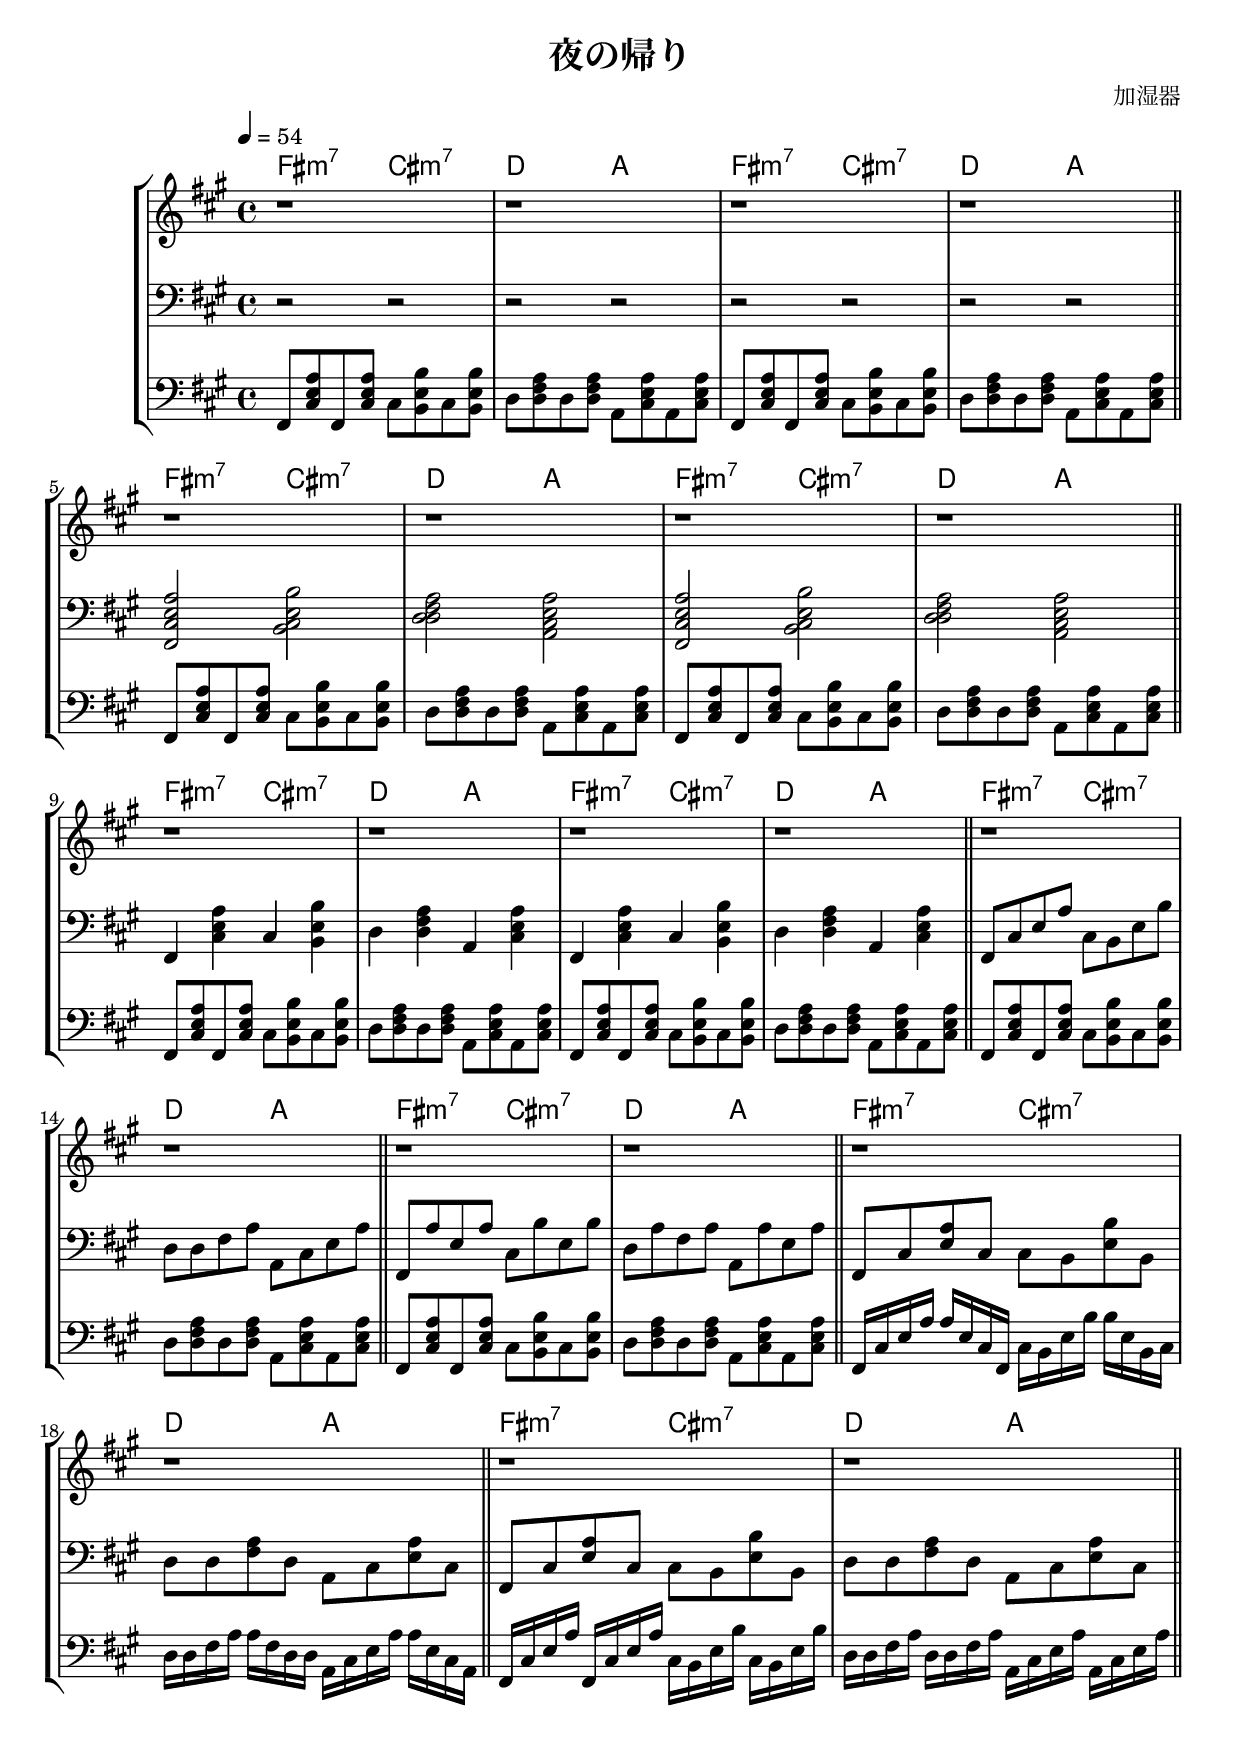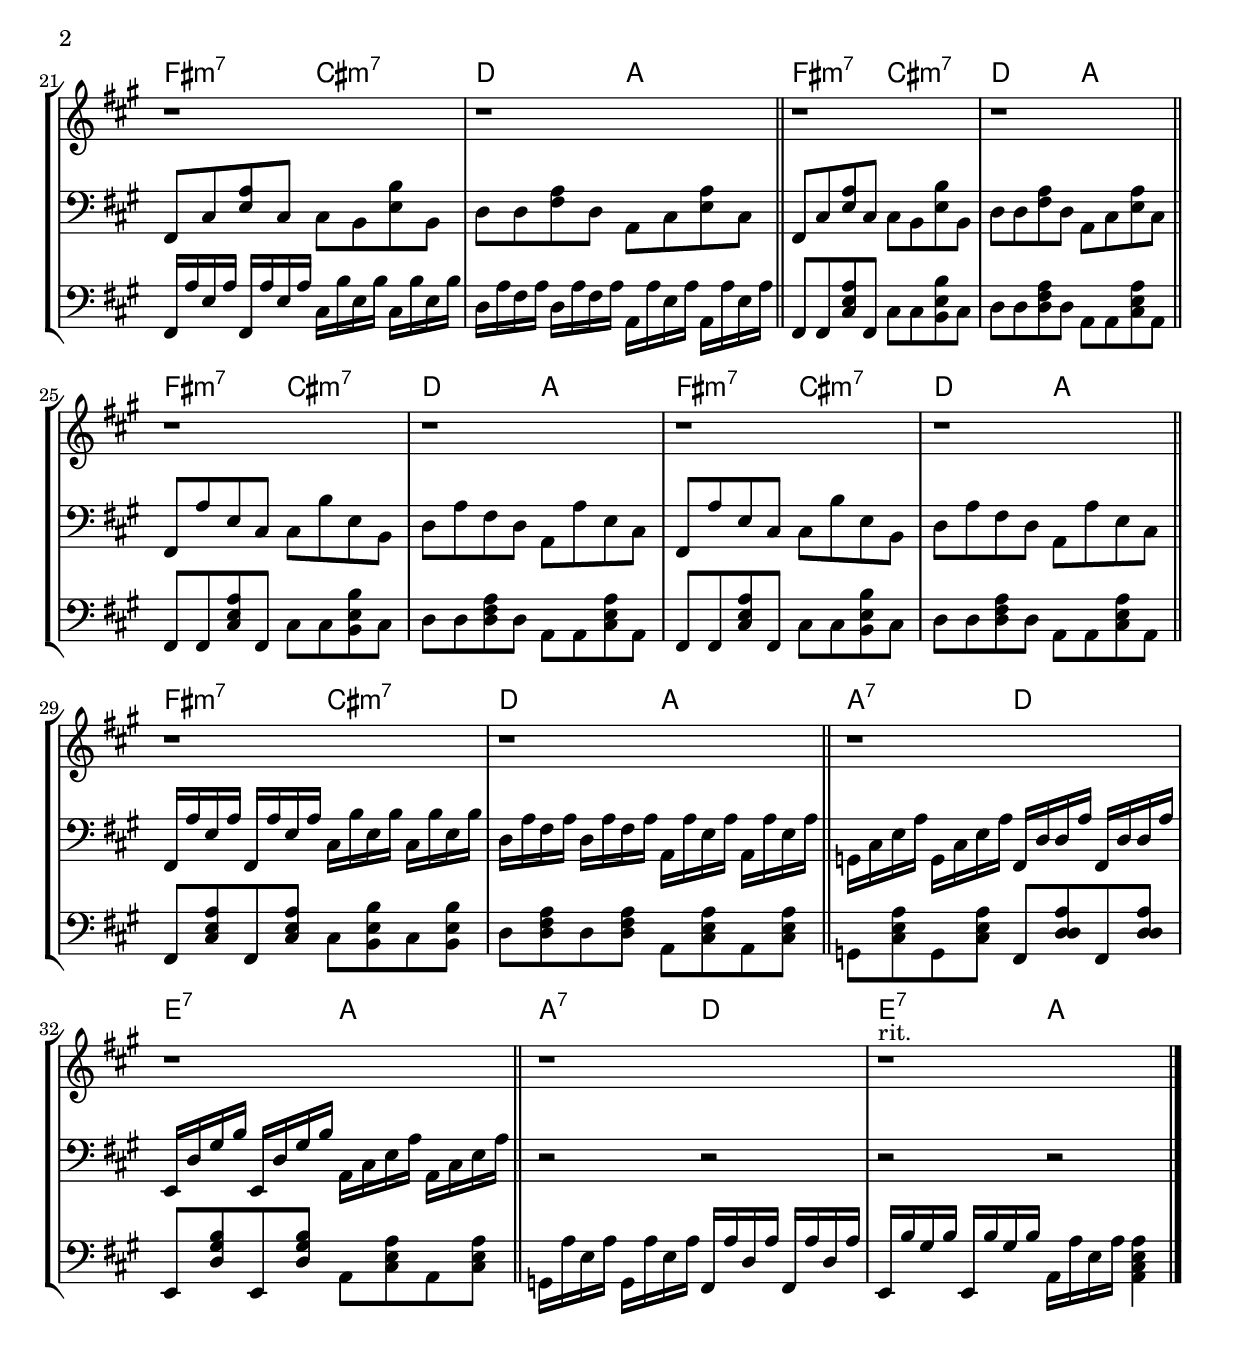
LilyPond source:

\version "2.12.1"

\header {
	title = \markup {夜の帰り}
	composer = \markup \center-column {加湿器}
}

harmony = \chordmode {
	fis2:min7 cis:min7 d a fis:min7 cis:min7 d a 

	fis:min7 cis:min7 d a fis:min7 cis:min7 d a 

	fis:min7 cis:min7 d a fis:min7 cis:min7 d a 

	fis:min7 cis:min7 d a 

	fis:min7 cis:min7 d a 

	fis:min7 cis:min7 d a 

	fis:min7 cis:min7 d a 

	fis:min7 cis:min7 d a 

	fis:min7 cis:min7 d a 

	fis:min7 cis:min7 d a fis:min7 cis:min7 d a 

	fis:min7 cis:min7 d a 

	a:7 d e:7 a 

	a:7 d e:7 a 
}

melody = {
	\key a \major
	\tempo 4 = 54
	r1 | r1 | r1 | r1   
	r1 | r1 | r1 | r1   
	r1 | r1 | r1 | r1   
	r1 | r1   
	r1 | r1   
	r1 | r1   
	r1 | r1   
	r1 | r1   
	r1 | r1   
	r1 | r1 | r1 | r1   
	r1 | r1   
	r1 | r1   
	r1 | r1^"rit." \bar "|."
}

words = \lyricmode {
	
	
	
	
	
	
	
	
	
	
	
	
	
}

tempochange = {
	\tempo 4 = 54
	r1 | r1 | r1 | r1 \bar "||"
	\tempo 4 = 54
	r1 | r1 | r1 | r1 \bar "||"
	\tempo 4 = 54
	r1 | r1 | r1 | r1 \bar "||"
	\tempo 4 = 54
	r1 | r1 \bar "||"
	\tempo 4 = 54
	r1 | r1 \bar "||"
	\tempo 4 = 54
	r1 | r1 \bar "||"
	\tempo 4 = 54
	r1 | r1 \bar "||"
	\tempo 4 = 54
	r1 | r1 \bar "||"
	\tempo 4 = 54
	r1 | r1 \bar "||"
	\tempo 4 = 54
	r1 | r1 | r1 | r1 \bar "||"
	\tempo 4 = 54
	r1 | r1 \bar "||"
	\tempo 4 = 54
	r1 | r1 \bar "||"
	\tempo 4 = 54
	r1 | \tempo 4 = 40 r2 \tempo 4 = 36 r2 \bar "|."
}

mainacc = {
	\clef bass
	\set Staff.midiInstrument = #"Acoustic grand"
	\key a \major
	\tempo 4 = 54
	r2
	r2
	r2
	r2
	r2
	r2
	r2
	r2
	\bar "||"

	\set Staff.midiInstrument = #"Acoustic Guitar (nylon)"
	<fis, cis e a>2
	<cis b, e b>2
	<d d fis a>2
	<a, cis e a>2
	<fis, cis e a>2
	<cis b, e b>2
	<d d fis a>2
	<a, cis e a>2
	\bar "||"

	\set Staff.midiInstrument = #"Acoustic Guitar (nylon)"
	fis,4 <cis e a>4
	cis4 <b, e b>4
	d4 <d fis a>4
	a,4 <cis e a>4
	fis,4 <cis e a>4
	cis4 <b, e b>4
	d4 <d fis a>4
	a,4 <cis e a>4
	\bar "||"

	\set Staff.midiInstrument = #"Acoustic Guitar (nylon)"
	fis,8 cis8 e8 a8
	cis8 b,8 e8 b8
	d8 d8 fis8 a8
	a,8 cis8 e8 a8
	\bar "||"

	\set Staff.midiInstrument = #"Acoustic Guitar (nylon)"
	fis,8 a e a
	cis8 b e b
	d8 a fis a
	a,8 a e a
	\bar "||"

	\set Staff.midiInstrument = #"Acoustic Guitar (nylon)"
	fis,8 cis <e a> cis
	cis8 b, <e b> b,
	d8 d <fis a> d
	a,8 cis <e a> cis
	\bar "||"

	\set Staff.midiInstrument = #"Acoustic Guitar (nylon)"
	fis,8 cis <e a> cis
	cis8 b, <e b> b,
	d8 d <fis a> d
	a,8 cis <e a> cis
	\bar "||"

	\set Staff.midiInstrument = #"Acoustic Guitar (nylon)"
	fis,8 cis <e a> cis
	cis8 b, <e b> b,
	d8 d <fis a> d
	a,8 cis <e a> cis
	\bar "||"

	\set Staff.midiInstrument = #"Acoustic Guitar (nylon)"
	fis,8 cis <e a> cis
	cis8 b, <e b> b,
	d8 d <fis a> d
	a,8 cis <e a> cis
	\bar "||"

	\set Staff.midiInstrument = #"Acoustic Guitar (nylon)"
	fis,8 a e cis
	cis8 b e b,
	d8 a fis d
	a,8 a e cis
	fis,8 a e cis
	cis8 b e b,
	d8 a fis d
	a,8 a e cis
	\bar "||"

	\set Staff.midiInstrument = #"Acoustic Guitar (nylon)"
	fis,16 a e a fis, a e a
	cis16 b e b cis b e b
	d16 a fis a d a fis a
	a,16 a e a a, a e a
	\bar "||"

	\set Staff.midiInstrument = #"Acoustic Guitar (nylon)"
	g,16 cis e a g, cis e a
	fis,16 d d a fis, d d a
	e,16 d gis b e, d gis b
	a,16 cis e a a, cis e a
	\bar "||"

	\set Staff.midiInstrument = #"Acoustic grand"
	r2
	r2
	r2
	r2
	\bar "|."
}

subacc = {
	\clef bass
	\set Staff.midiInstrument = #"Electric Guitar (jazz)"
	\key a \major
	\tempo 4 = 54
	fis,8 <cis e a> fis, <cis e a>
	cis8 <b, e b> cis <b, e b>
	d8 <d fis a> d <d fis a>
	a,8 <cis e a> a, <cis e a>
	fis,8 <cis e a> fis, <cis e a>
	cis8 <b, e b> cis <b, e b>
	d8 <d fis a> d <d fis a>
	a,8 <cis e a> a, <cis e a>
	\bar "||"

	\set Staff.midiInstrument = #"Electric Guitar (jazz)"
	fis,8 <cis e a> fis, <cis e a>
	cis8 <b, e b> cis <b, e b>
	d8 <d fis a> d <d fis a>
	a,8 <cis e a> a, <cis e a>
	fis,8 <cis e a> fis, <cis e a>
	cis8 <b, e b> cis <b, e b>
	d8 <d fis a> d <d fis a>
	a,8 <cis e a> a, <cis e a>
	\bar "||"

	\set Staff.midiInstrument = #"Electric Guitar (jazz)"
	fis,8 <cis e a> fis, <cis e a>
	cis8 <b, e b> cis <b, e b>
	d8 <d fis a> d <d fis a>
	a,8 <cis e a> a, <cis e a>
	fis,8 <cis e a> fis, <cis e a>
	cis8 <b, e b> cis <b, e b>
	d8 <d fis a> d <d fis a>
	a,8 <cis e a> a, <cis e a>
	\bar "||"

	\set Staff.midiInstrument = #"Electric Guitar (jazz)"
	fis,8 <cis e a> fis, <cis e a>
	cis8 <b, e b> cis <b, e b>
	d8 <d fis a> d <d fis a>
	a,8 <cis e a> a, <cis e a>
	\bar "||"

	\set Staff.midiInstrument = #"Electric Guitar (jazz)"
	fis,8 <cis e a> fis, <cis e a>
	cis8 <b, e b> cis <b, e b>
	d8 <d fis a> d <d fis a>
	a,8 <cis e a> a, <cis e a>
	\bar "||"

	\set Staff.midiInstrument = #"Electric Guitar (jazz)"
	fis,16 cis e a a e cis fis,
	cis16 b, e b b e b, cis
	d16 d fis a a fis d d
	a,16 cis e a a e cis a,
	\bar "||"

	\set Staff.midiInstrument = #"Electric Guitar (jazz)"
	fis,16 cis e a fis, cis e a
	cis16 b, e b cis b, e b
	d16 d fis a d d fis a
	a,16 cis e a a, cis e a
	\bar "||"

	\set Staff.midiInstrument = #"Electric Guitar (jazz)"
	fis,16 a e a fis, a e a
	cis16 b e b cis b e b
	d16 a fis a d a fis a
	a,16 a e a a, a e a
	\bar "||"

	\set Staff.midiInstrument = #"Electric Guitar (jazz)"
	fis,8 fis,8 <cis e a>8 fis,8
	cis8 cis8 <b, e b>8 cis8
	d8 d8 <d fis a>8 d8
	a,8 a,8 <cis e a>8 a,8
	\bar "||"

	\set Staff.midiInstrument = #"Electric Guitar (jazz)"
	fis,8 fis,8 <cis e a>8 fis,8
	cis8 cis8 <b, e b>8 cis8
	d8 d8 <d fis a>8 d8
	a,8 a,8 <cis e a>8 a,8
	fis,8 fis,8 <cis e a>8 fis,8
	cis8 cis8 <b, e b>8 cis8
	d8 d8 <d fis a>8 d8
	a,8 a,8 <cis e a>8 a,8
	\bar "||"

	\set Staff.midiInstrument = #"Electric Guitar (jazz)"
	fis,8 <cis e a> fis, <cis e a>
	cis8 <b, e b> cis <b, e b>
	d8 <d fis a> d <d fis a>
	a,8 <cis e a> a, <cis e a>
	\bar "||"

	\set Staff.midiInstrument = #"Electric Guitar (jazz)"
	g,8 <cis e a> g, <cis e a>
	fis,8 <d d a> fis, <d d a>
	e,8 <d gis b> e, <d gis b>
	a,8 <cis e a> a, <cis e a>
	\bar "||"

	\set Staff.midiInstrument = #"Electric Guitar (jazz)"
	g,16 a e a g, a e a
	fis,16 a d a fis, a d a
	e,16 b gis b e, b gis b
	a,16 a e a <a, cis e a>4
	\bar "|."
}

percA = {
	\drummode {
	r1 |r1 |r1 |r1 \bar "||"
	r1 |r1 |r1 |r1 \bar "||"
	r1 |r1 |r1 |r1 \bar "||"
	r1 |r1 \bar "||"
	r1 |r1 \bar "||"
	r1 |r1 \bar "||"
	r1 |r1 \bar "||"
	r1 |r1 \bar "||"
	r1 |r1 \bar "||"
	r1 |r1 |r1 |r1 \bar "||"
	r1 |r1 \bar "||"
	r1 |r1 \bar "||"
	r1 |r1 \bar "|."
	}
}

percB = {
	\drummode {
	r1 |r1 |r1 |r1 \bar "||"
	r1 |r1 |r1 |r1 \bar "||"
	r1 |r1 |r1 |r1 \bar "||"
	r1 |r1 \bar "||"
	r1 |r1 \bar "||"
	r1 |r1 \bar "||"
	r1 |r1 \bar "||"
	r1 |r1 \bar "||"
	r1 |r1 \bar "||"
	r1 |r1 |r1 |r1 \bar "||"
	r1 |r1 \bar "||"
	r1 |r1 \bar "||"
	r1 |r1 \bar "|."
	}
}

percC = {
	\drummode {
	r1 |r1 |r1 |r1 \bar "||"
	r1 |r1 |r1 |r1 \bar "||"
	r1 |r1 |r1 |r1 \bar "||"
	r1 |r1 \bar "||"
	r1 |r1 \bar "||"
	r1 |r1 \bar "||"
	r1 |r1 \bar "||"
	r1 |r1 \bar "||"
	r1 |r1 \bar "||"
	r1 |r1 |r1 |r1 \bar "||"
	r1 |r1 \bar "||"
	r1 |r1 \bar "||"
	r1 |r1 \bar "|."
	}
}

percD = {
	\drummode {
	r1 |r1 |r1 |r1 \bar "||"
	r1 |r1 |r1 |r1 \bar "||"
	r1 |r1 |r1 |r1 \bar "||"
	r1 |r1 \bar "||"
	r1 |r1 \bar "||"
	r1 |r1 \bar "||"
	r1 |r1 \bar "||"
	r1 |r1 \bar "||"
	r1 |r1 \bar "||"
	r1 |r1 |r1 |r1 \bar "||"
	r1 |r1 \bar "||"
	r1 |r1 \bar "||"
	r1 |r1 \bar "|."
	}
}

percE = {
	\drummode {
	r1 |r1 |r1 |r1 \bar "||"
	r1 |r1 |r1 |r1 \bar "||"
	r1 |r1 |r1 |r1 \bar "||"
	r1 |r1 \bar "||"
	r1 |r1 \bar "||"
	r1 |r1 \bar "||"
	r1 |r1 \bar "||"
	r1 |r1 \bar "||"
	r1 |r1 \bar "||"
	r1 |r1 |r1 |r1 \bar "||"
	r1 |r1 \bar "||"
	r1 |r1 \bar "||"
	r1 |r1 \bar "|."
	}
}

\score {
	<<
		\new StaffGroup <<
			\new ChordNames {\harmony}
			\new Voice = "melody" {\melody}
			\new Lyrics \lyricsto "melody" \words
			\new Staff = "mainacc" {\mainacc}
			\new Staff = "subacc" {\subacc}
		>>
	>>
	\layout { }
}
